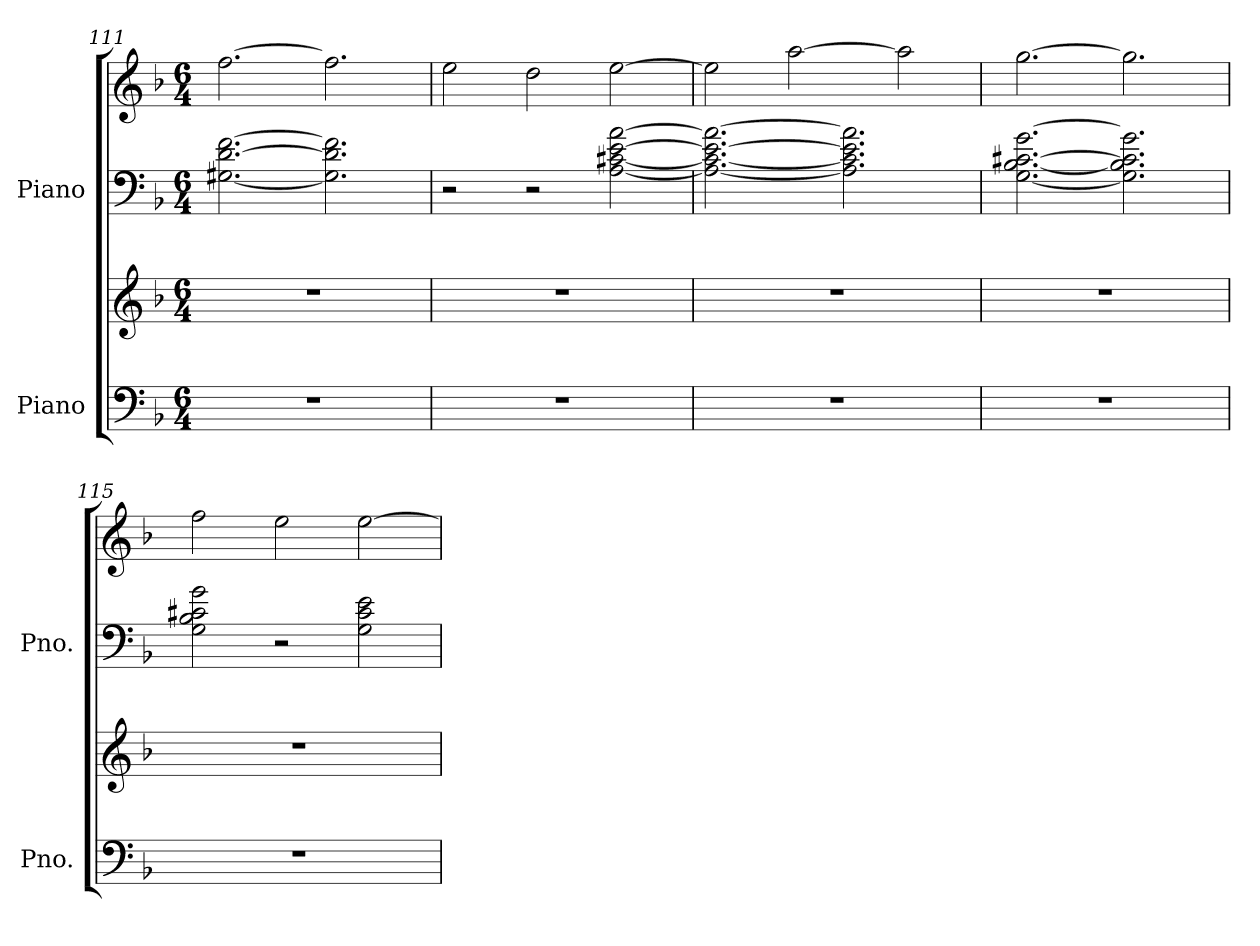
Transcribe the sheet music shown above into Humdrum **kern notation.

**kern	**kern	**kern	**kern
*part2	*part2	*part1	*part1
*staff4	*staff3	*staff2	*staff1
*I"Piano	*	*I"Piano	*
*I'Pno.	*	*I'Pno.	*
*clefF4	*clefG2	*clefF4	*clefG2
*k[b-]	*k[b-]	*k[b-]	*k[b-]
*M6/4	*M6/4	*M6/4	*M6/4
=111	=111	=111	=111
1.r	1.r	[2.G#X\ [2.d\ [2.f\	[2.ff\
.	.	2.G#\] 2.d\] 2.f\]	2.ff\]
=112	=112	=112	=112
1.r	1.r	2r	2ee\
.	.	2r	2dd\
.	.	[2A\ [2c#X\ [2e\ [2a\	[2ee\
=113	=113	=113	=113
1.r	1.r	2.A\_ 2.c#\_ 2.e\_ 2.a\_	2ee\]
.	.	.	[2aa\
.	.	2.A\] 2.c#\] 2.e\] 2.a\]	.
.	.	.	2aa\]
=114	=114	=114	=114
1.r	1.r	[2.G\ [2.B-\ [2.c#X\ [2.g\	[2.gg\
.	.	2.G\] 2.B-\] 2.c#\] 2.g\]	2.gg\]
=115	=115	=115	=115
1.r	1.r	2G\ 2B-\ 2c#X\ 2g\	2ff\
.	.	2r	2ee\
.	.	2G\ 2c#\ 2e\	[2ee\
=	=	=	=
*-	*-	*-	*-
